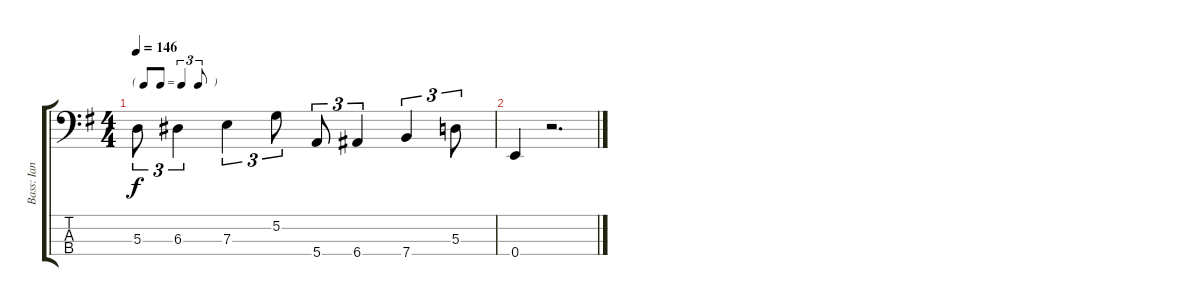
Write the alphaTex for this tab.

\track ("Bass: Ian" "Bass: Ian") {instrument electricbasspick}
\staff {score tabs}
\tuning (G2 D2 A1 E1) {hide}
\ts (4 4)
\tf triplet8th
\tempo 146
\clef f4
\ks g
5.3.8{tu (3 2) dy f} 6.3.4{tu (3 2)} 7.3.4{tu (3 2)} 5.2.8{tu (3 2)} 5.4.8{tu (3 2)} 6.4.4{tu (3 2)} 7.4.4{tu (3 2)} 5.3.8{tu (3 2)} |
0.4.4 r.2{d}
